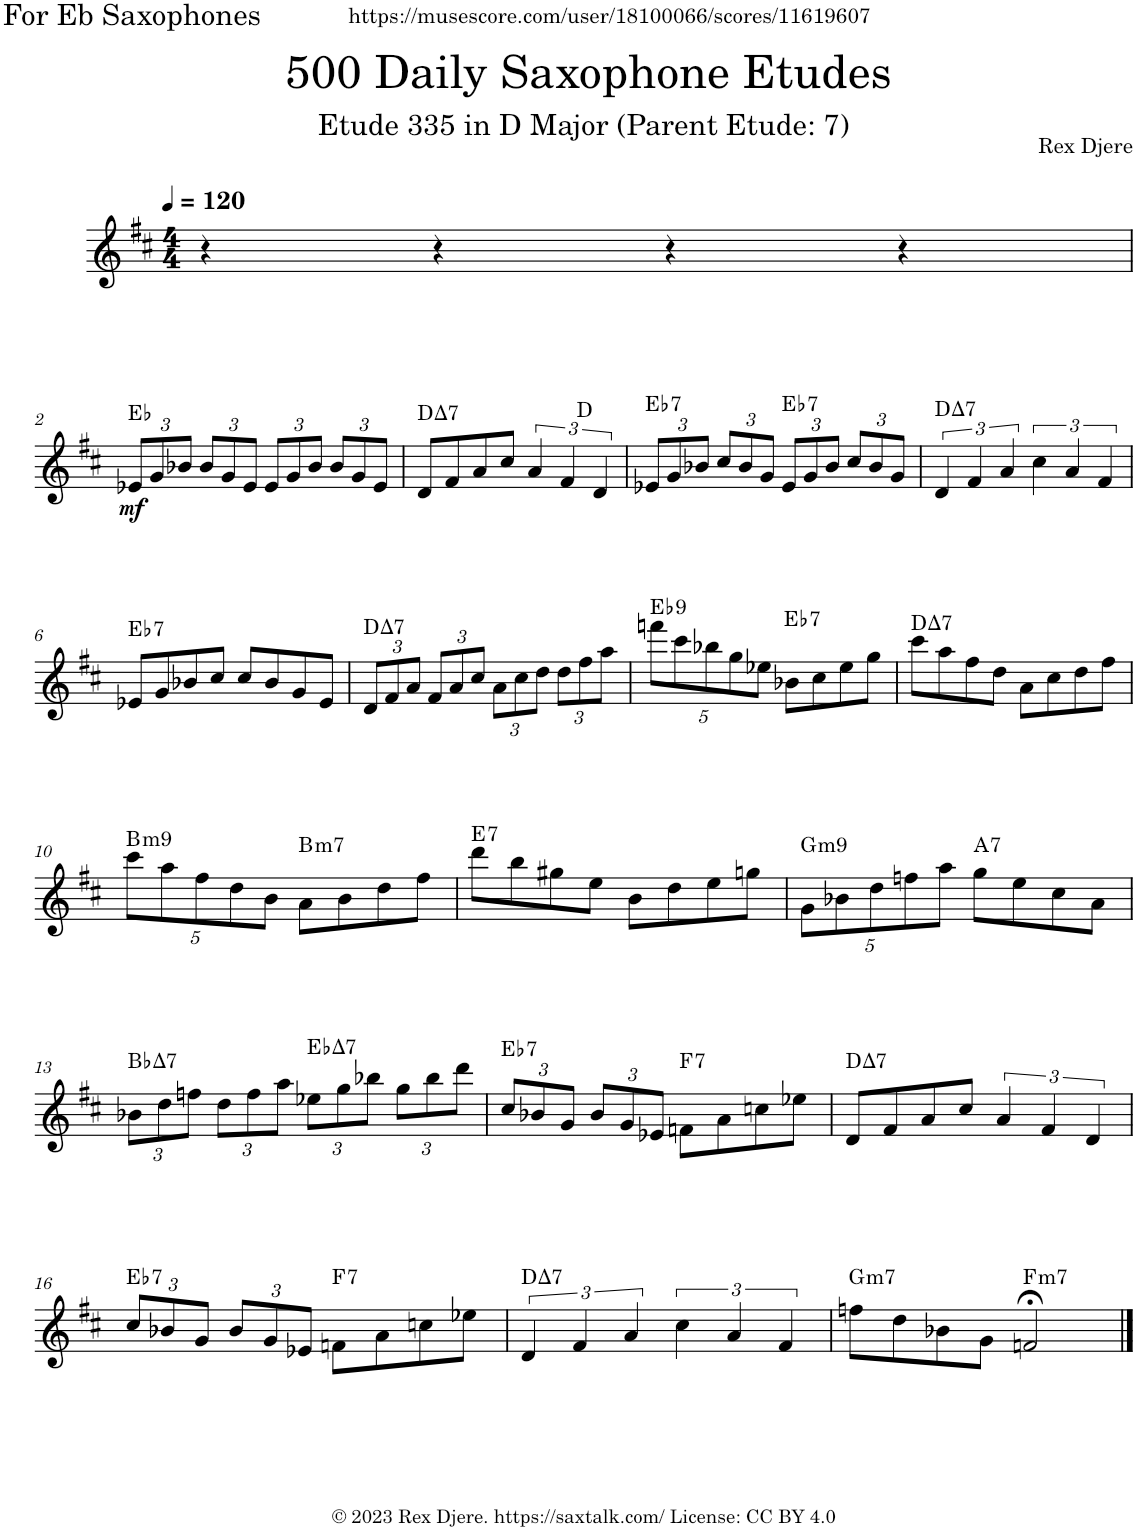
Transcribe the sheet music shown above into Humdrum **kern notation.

**kern	**dynam	**harte
*part1	*part1	*part1
*staff1	*staff1	*
*I"Alto Saxophone	*	*
*I'A. Sax.	*	*
*clefG2	*	*
*Trd5c9	*	*
*k[f#c#]	*	*
*M4/4	*	*
*MM120	*	*
=1	=1	=1
4r	.	.
4r	.	.
4r	.	.
4r	.	.
!!LO:LB:g=z
=2	=2	=2
*Xbrackettup	*	*
!	!LO:DY:b	!
12e-X/L	mf	Eb:maj
12g/	.	.
12b-X/J	.	.
12b-/L	.	.
12g/	.	.
12e-/J	.	.
12e-/L	.	.
12g/	.	.
12b-/J	.	.
12b-/L	.	.
12g/	.	.
12e-/J	.	.
=3	=3	=3
!	!	!LO:H:kt=7
*^	*	*
8d/L	2.ryy	.	D:maj7
8f#/	.	.	.
8a/	.	.	.
8cc#/J	.	.	.
*brackettup	*	*	*
6a/	.	.	.
6f#/	.	.	.
.	4ryy	.	D:maj
6d/	.	.	.
*v	*v	*	*
=4	=4	=4
*Xbrackettup	*	*
*^	*	*
!	!	!	!LO:H:kt=7
*v	*v	*	*
12e-X/L	.	Eb:7
12g/	.	.
12b-X/J	.	.
12cc#/L	.	.
12b-/	.	.
12g/J	.	.
!	!	!LO:H:kt=7
12e-/L	.	Eb:7
12g/	.	.
12b-/J	.	.
12cc#/L	.	.
12b-/	.	.
12g/J	.	.
=5	=5	=5
*brackettup	*	*
!	!	!LO:H:kt=7
6d/	.	D:maj7
6f#/	.	.
6a/	.	.
6cc#\	.	.
6a/	.	.
6f#/	.	.
!!LO:LB:g=z
=6	=6	=6
!	!	!LO:H:kt=7
8e-X/L	.	Eb:7
8g/	.	.
8b-X/	.	.
8cc#/J	.	.
8cc#/L	.	.
8b-/	.	.
8g/	.	.
8e-/J	.	.
=7	=7	=7
*Xbrackettup	*	*
!	!	!LO:H:kt=7
12d/L	.	D:maj7
12f#/	.	.
12a/J	.	.
12f#/L	.	.
12a/	.	.
12cc#/J	.	.
12a\L	.	.
12cc#\	.	.
12dd\J	.	.
12dd\L	.	.
12ff#\	.	.
12aa\J	.	.
=8	=8	=8
!	!	!LO:H:kt=9
10fffn\L	.	Eb:9
10ccc#\	.	.
10bb-X\	.	.
10gg\	.	.
10ee-X\J	.	.
!	!	!LO:H:kt=7
8b-X\L	.	Eb:7
8cc#\	.	.
8ee-\	.	.
8gg\J	.	.
=9	=9	=9
!	!	!LO:H:kt=7
8ccc#\L	.	D:maj7
8aa\	.	.
8ff#\	.	.
8dd\J	.	.
8a\L	.	.
8cc#\	.	.
8dd\	.	.
8ff#\J	.	.
!!LO:LB:g=z
=10	=10	=10
!	!	!LO:H:kt=m9
10ccc#\L	.	B:min9
10aa\	.	.
10ff#\	.	.
10dd\	.	.
10b\J	.	.
!	!	!LO:H:kt=m7
8a\L	.	B:min7
8b\	.	.
8dd\	.	.
8ff#\J	.	.
=11	=11	=11
!	!	!LO:H:kt=7
8ddd\L	.	E:7
8bb\	.	.
8gg#X\	.	.
8ee\J	.	.
8b\L	.	.
8dd\	.	.
8ee\	.	.
8ggn\J	.	.
=12	=12	=12
!	!	!LO:H:kt=m9
10g\L	.	G:min9
10b-X\	.	.
10dd\	.	.
10ffn\	.	.
10aa\J	.	.
!	!	!LO:H:kt=7
8gg\L	.	A:7
8ee\	.	.
8cc#\	.	.
8a\J	.	.
!!LO:LB:g=z
=13	=13	=13
!	!	!LO:H:kt=7
12b-X\L	.	Bb:maj7
12dd\	.	.
12ffn\J	.	.
12dd\L	.	.
12ff\	.	.
12aa\J	.	.
!	!	!LO:H:kt=7
12ee-X\L	.	Eb:maj7
12gg\	.	.
12bb-X\J	.	.
12gg\L	.	.
12bb-\	.	.
12ddd\J	.	.
=14	=14	=14
!	!	!LO:H:kt=7
12cc#/L	.	Eb:7
12b-X/	.	.
12g/J	.	.
12b-/L	.	.
12g/	.	.
12e-X/J	.	.
!	!	!LO:H:kt=7
8fn\L	.	F:7
8a\	.	.
8ccn\	.	.
8ee-X\J	.	.
=15	=15	=15
!	!	!LO:H:kt=7
8d/L	.	D:maj7
8f#/	.	.
8a/	.	.
8cc#/J	.	.
*brackettup	*	*
6a/	.	.
6f#/	.	.
6d/	.	.
!!LO:LB:g=z
=16	=16	=16
*Xbrackettup	*	*
!	!	!LO:H:kt=7
12cc#/L	.	Eb:7
12b-X/	.	.
12g/J	.	.
12b-/L	.	.
12g/	.	.
12e-X/J	.	.
!	!	!LO:H:kt=7
8fn\L	.	F:7
8a\	.	.
8ccn\	.	.
8ee-X\J	.	.
=17	=17	=17
*brackettup	*	*
!	!	!LO:H:kt=7
6d/	.	D:maj7
6f#/	.	.
6a/	.	.
6cc#\	.	.
6a/	.	.
6f#/	.	.
=18	=18	=18
!	!	!LO:H:kt=m7
8ffn\L	.	G:min7
8dd\	.	.
8b-X\	.	.
8g\J	.	.
!	!	!LO:H:kt=m7
2fn;</	.	F:min7
==	==	==
*-	*-	*-
